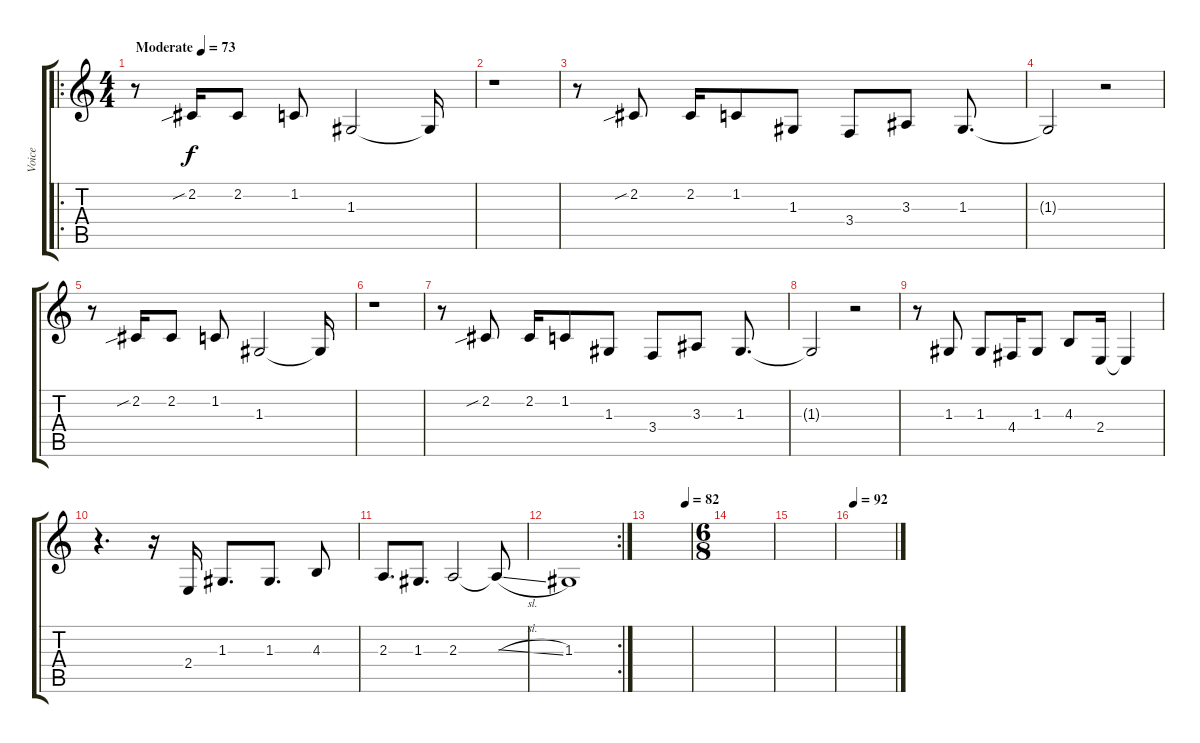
\track ("Voice" "Voice") {instrument altosax}
\staff {score tabs}
\tuning (E4 B3 G3 D3 A2 E2) {hide}
\ro
\ts (4 4)
\tempo (73 "Moderate")
\clef g2
\ks c
r.8{dy f instrument altosax} 2.2{sib}.16 2.2.8 1.2.8 1.3.2 1.3{t}.16 |
r.1 |
r.8 2.2{sib}.8 2.2.16 1.2.8 1.3.8 3.4.8 3.3.8 1.3.8{d} |
1.3{t}.2 r.2 |
r.8 2.2{sib}.16 2.2.8 1.2.8 1.3.2 1.3{t}.16 |
r.1 |
r.8 2.2{sib}.8 2.2.16 1.2.8 1.3.8 3.4.8 3.3.8 1.3.8{d} |
1.3{t}.2 r.2 |
r.8 1.3.8 1.3.8 4.4.16 1.3.8 4.3.8 2.4.16 2.4{t}.4 |
r.4{d} r.16 2.4.16 1.3.8{d} 1.3.8{d} 4.3.8 |
2.3.8{d} 1.3.8{d} 2.3.2 2.3{sl t}.8 |
\rc 2
1.3.1 |
\tempo (82 0.875)
|
\ts (6 8)
|
|
\tempo 92
